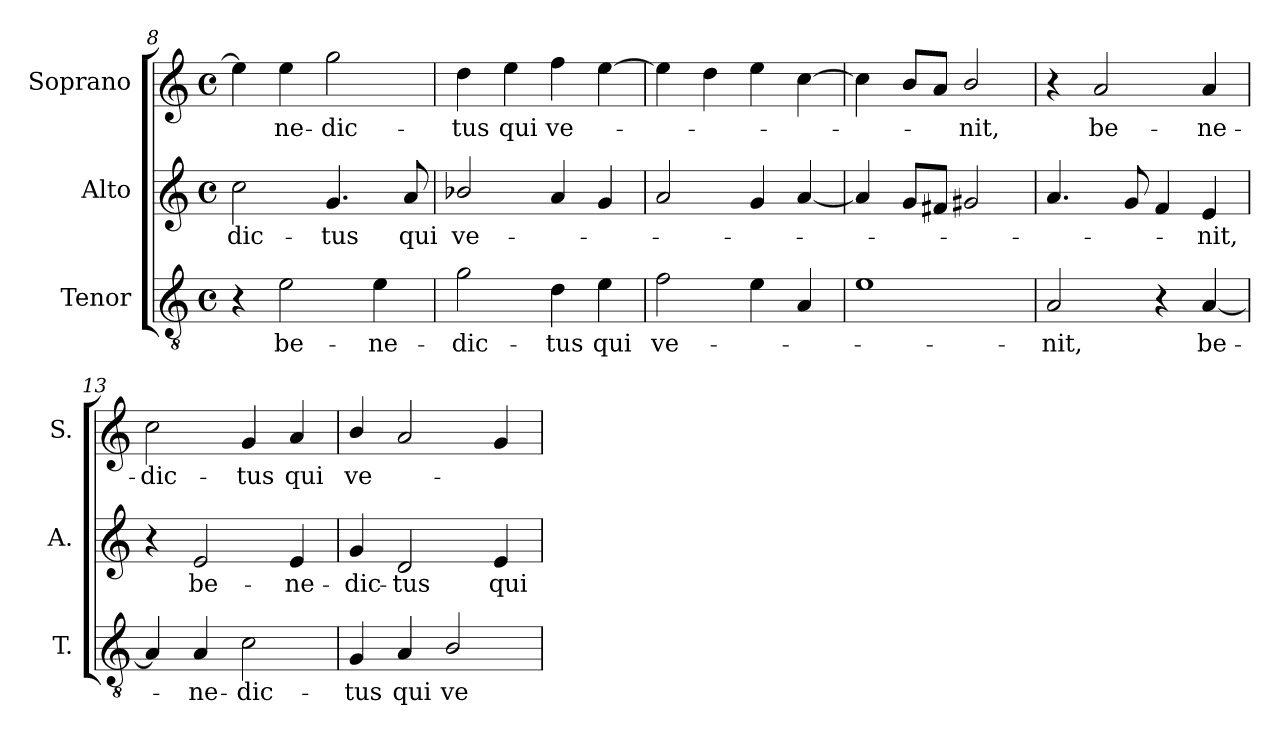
**kern	**text	**kern	**text	**kern	**text
*part3	*part3	*part2	*part2	*part1	*part1
*staff3	*staff3	*staff2	*staff2	*staff1	*staff1
*I"Tenor	*	*I"Alto	*	*I"Soprano	*
*I'T.	*	*I'A.	*	*I'S.	*
*clefGv2	*	*clefG2	*	*clefG2	*
*ITrd7c12	*	*	*	*	*
*k[]	*	*k[]	*	*k[]	*
*C:	*	*C:	*	*C:	*
*M4/4	*	*M4/4	*	*M4/4	*
*met(c)	*	*met(c)	*	*met(c)	*
=8	=8	=8	=8	=8	=8
!	!	!	!LO:LY:b:color=#000000	!	!
4r	.	2cci\	-dic-	4eei\]	.
!	!LO:LY:b:color=#000000	!	!	!	!
!	!	!	!	!	!LO:LY:b:color=#000000
2Ei\	be-	.	.	4eei\	-ne-
!	!	!	!LO:LY:b:color=#000000	!	!
!	!	!	!	!	!LO:LY:b:color=#000000
.	.	4.gi/	-tus	2ggi\	-dic-
!	!LO:LY:b:color=#000000	!	!	!	!
4Ei\	-ne-	.	.	.	.
!	!	!	!LO:LY:b:color=#000000	!	!
.	.	8ai/	qui	.	.
=9	=9	=9	=9	=9	=9
!	!LO:LY:b:color=#000000	!	!	!	!
!	!	!	!LO:LY:b:color=#000000	!	!
!	!	!	!	!	!LO:LY:b:color=#000000
2Gi\	-dic-	2b-Xi/	ve-	4ddi\	-tus
!	!	!	!	!	!LO:LY:b:color=#000000
.	.	.	.	4eei\	qui
!	!LO:LY:b:color=#000000	!	!	!	!
!	!	!	!	!	!LO:LY:b:color=#000000
4Di\	-tus	4ai/	.	4ffi\	ve-
!	!LO:LY:b:color=#000000	!	!	!	!
4Ei\	qui	4gi/	.	[4eei\	.
=10	=10	=10	=10	=10	=10
!	!LO:LY:b:color=#000000	!	!	!	!
2Fi\	ve-	2ai/	.	4eei\]	.
.	.	.	.	4ddi\	.
4Ei\	.	4gi/	.	4eei\	.
4AAi/	.	[4ai/	.	[4cci\	.
=11	=11	=11	=11	=11	=11
1Ei	.	4ai/]	.	4cci\]	.
.	.	8gi/L	.	8bi/L	.
.	.	8f#Xi/J	.	8ai/J	.
!	!	!	!	!	!LO:LY:b:color=#000000
.	.	2g#Xi/	.	2bi/	-nit,
=12	=12	=12	=12	=12	=12
!	!LO:LY:b:color=#000000	!	!	!	!
2AAi/	-nit,	4.ai/	.	4r	.
!	!	!	!	!	!LO:LY:b:color=#000000
.	.	.	.	2ai/	be-
.	.	8gi/	.	.	.
4r	.	4fi/	.	.	.
!	!LO:LY:b:color=#000000	!	!	!	!
!	!	!	!LO:LY:b:color=#000000	!	!
!	!	!	!	!	!LO:LY:b:color=#000000
[4AAi/	be-	4ei/	-nit,	4ai/	-ne-
=13	=13	=13	=13	=13	=13
!	!	!	!	!	!LO:LY:b:color=#000000
4AAi/]	.	4r	.	2cci\	-dic-
!	!LO:LY:b:color=#000000	!	!	!	!
!	!	!	!LO:LY:b:color=#000000	!	!
4AAi/	-ne-	2ei/	be-	.	.
!	!LO:LY:b:color=#000000	!	!	!	!
!	!	!	!	!	!LO:LY:b:color=#000000
2Ci\	-dic-	.	.	4gi/	-tus
!	!	!	!LO:LY:b:color=#000000	!	!
!	!	!	!	!	!LO:LY:b:color=#000000
.	.	4ei/	-ne-	4ai/	qui
!!LO:LB:g=z
=14	=14	=14	=14	=14	=14
!	!LO:LY:b:color=#000000	!	!	!	!
!	!	!	!LO:LY:b:color=#000000	!	!
!	!	!	!	!	!LO:LY:b:color=#000000
4GGi/	-tus	4gi/	-dic-	4bi/	ve-
!	!LO:LY:b:color=#000000	!	!	!	!
!	!	!	!LO:LY:b:color=#000000	!	!
4AAi/	qui	2di/	-tus	2ai/	.
!	!LO:LY:b:color=#000000	!	!	!	!
2BBi/	ve-	.	.	.	.
!	!	!	!LO:LY:b:color=#000000	!	!
.	.	4ei/	qui	4gi/	.
=	=	=	=	=	=
*-	*-	*-	*-	*-	*-
